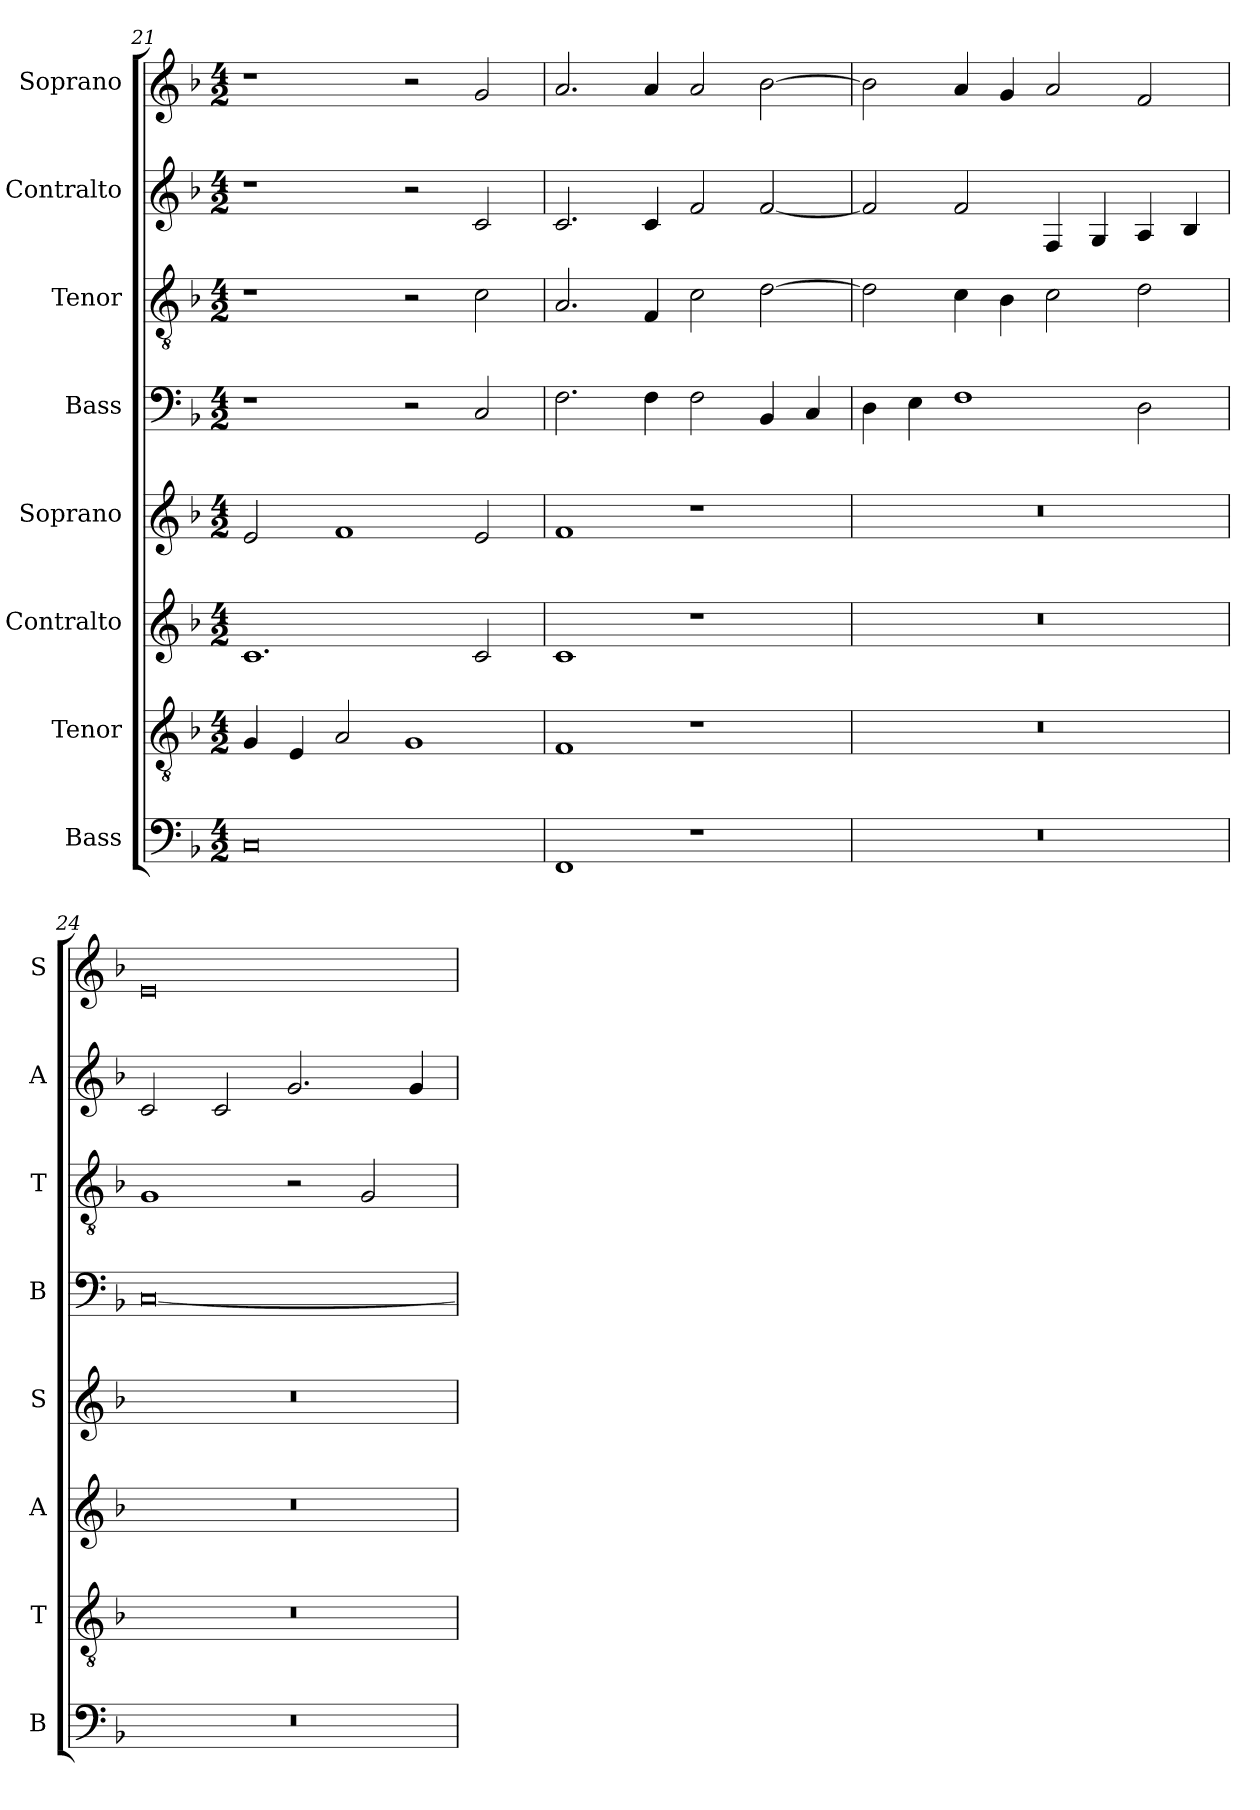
**kern	**kern	**kern	**kern	**kern	**kern	**kern	**kern
*part8	*part7	*part6	*part5	*part4	*part3	*part2	*part1
*staff8	*staff7	*staff6	*staff5	*staff4	*staff3	*staff2	*staff1
*I"Bass	*I"Tenor	*I"Contralto	*I"Soprano	*I"Bass	*I"Tenor	*I"Contralto	*I"Soprano
*I'B	*I'T	*I'A	*I'S	*I'B	*I'T	*I'A	*I'S
*clefF4	*clefGv2	*clefG2	*clefG2	*clefF4	*clefGv2	*clefG2	*clefG2
*k[b-]	*k[b-]	*k[b-]	*k[b-]	*k[b-]	*k[b-]	*k[b-]	*k[b-]
*F:ion	*F:ion	*F:ion	*F:ion	*F:ion	*F:ion	*F:ion	*F:ion
*M4/2	*M4/2	*M4/2	*M4/2	*M4/2	*M4/2	*M4/2	*M4/2
=21	=21	=21	=21	=21	=21	=21	=21
0C	4G	1.c	2e	1r	1r	1r	1r
.	4E	.	.	.	.	.	.
.	2A	.	1f	.	.	.	.
.	1G	.	.	2r	2r	2r	2r
.	.	2c	2e	2C	2c	2c	2g
=22	=22	=22	=22	=22	=22	=22	=22
1FF	1F	1c	1f	2.F	2.A	2.c	2.a
.	.	.	.	4F	4F	4c	4a
1r	1r	1r	1r	2F	2c	2f	2a
.	.	.	.	4BB-	[2d	[2f	[2b-
.	.	.	.	4C	.	.	.
=23	=23	=23	=23	=23	=23	=23	=23
0r	0r	0r	0r	4D	2d]	2f]	2b-]
.	.	.	.	4E	.	.	.
.	.	.	.	1F	4c	2f	4a
.	.	.	.	.	4B-	.	4g
.	.	.	.	.	2c	4F	2a
.	.	.	.	.	.	4G	.
.	.	.	.	2D	2d	4A	2f
.	.	.	.	.	.	4B-	.
=24	=24	=24	=24	=24	=24	=24	=24
0r	0r	0r	0r	[0C	1G	2c	0e
.	.	.	.	.	.	2c	.
.	.	.	.	.	2r	2.g	.
.	.	.	.	.	2G	.	.
.	.	.	.	.	.	4g	.
=	=	=	=	=	=	=	=
*-	*-	*-	*-	*-	*-	*-	*-
